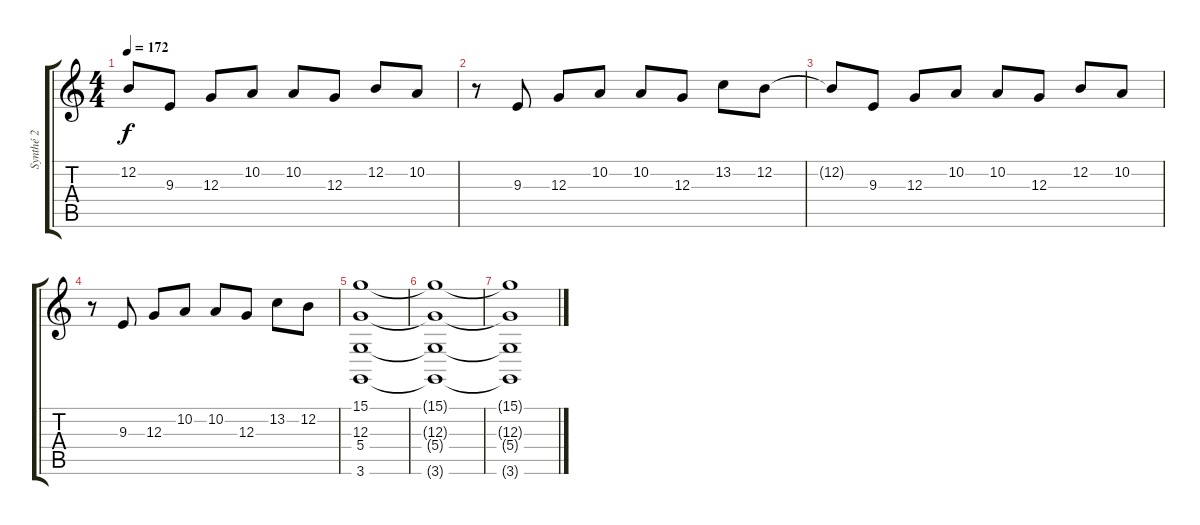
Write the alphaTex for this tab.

\track ("Synthé 2" "Synthé 2") {instrument pad4choir}
\staff {score tabs}
\tuning (E4 B3 G3 D3 A2 E2) {hide}
\ts (4 4)
\tempo 172
\clef g2
\ks c
12.2{t}.8{dy f} 9.3.8 12.3.8 10.2.8 10.2.8 12.3.8 12.2.8 10.2.8 |
r.8 9.3.8 12.3.8 10.2.8 10.2.8 12.3.8 13.2.8 12.2.8 |
12.2{t}.8 9.3.8 12.3.8 10.2.8 10.2.8 12.3.8 12.2.8 10.2.8 |
r.8 9.3.8 12.3.8 10.2.8 10.2.8 12.3.8 13.2.8 12.2.8 |
(15.1 12.3 5.4 3.6).1 |
(15.1{t} 12.3{t} 5.4{t} 3.6{t}).1 |
(15.1{t} 12.3{t} 5.4{t} 3.6{t}).1
